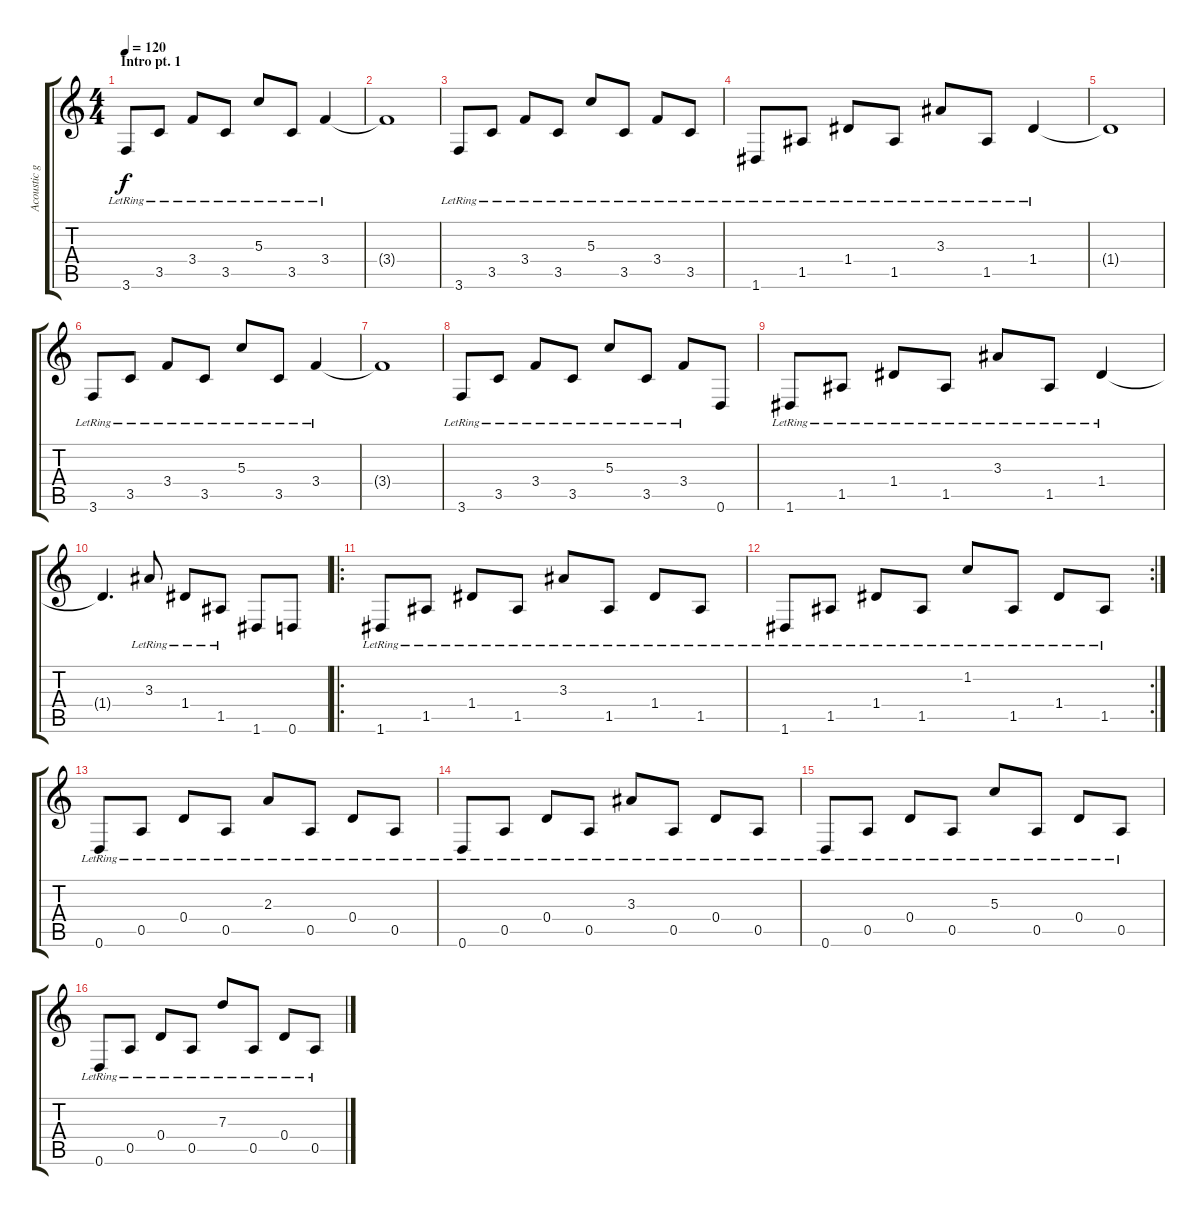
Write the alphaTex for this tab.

\track ("Acoustic guitar" "Acoustic g") {instrument acousticguitarsteel}
\staff {score tabs}
\tuning (E4 B3 G3 D3 A2 D2) {hide}
\ts (4 4)
\section ("" "Intro pt. 1")
\tempo 120
\clef g2
\ks c
3.6{lr}.8{dy f instrument acousticguitarsteel} 3.5{lr}.8 3.4{lr}.8 3.5{lr}.8 5.3{lr}.8 3.5{lr}.8 3.4{lr}.4 |
3.4{t}.1 |
3.6{lr}.8 3.5{lr}.8 3.4{lr}.8 3.5{lr}.8 5.3{lr}.8 3.5{lr}.8 3.4{lr}.8 3.5{lr}.8 |
1.6{lr}.8 1.5{lr}.8 1.4{lr}.8 1.5{lr}.8 3.3{lr}.8 1.5{lr}.8 1.4{lr}.4 |
1.4{t}.1 |
3.6{lr}.8 3.5{lr}.8 3.4{lr}.8 3.5{lr}.8 5.3{lr}.8 3.5{lr}.8 3.4{lr}.4 |
3.4{t}.1 |
3.6{lr}.8 3.5{lr}.8 3.4{lr}.8 3.5{lr}.8 5.3{lr}.8 3.5{lr}.8 3.4{lr}.8 0.6.8 |
1.6{lr}.8 1.5{lr}.8 1.4{lr}.8 1.5{lr}.8 3.3{lr}.8 1.5{lr}.8 1.4{lr}.4 |
1.4{t}.4{d} 3.3{lr}.8 1.4{lr}.8 1.5{lr}.8 1.6.8 0.6.8 |
\ro
1.6{lr}.8 1.5{lr}.8 1.4{lr}.8 1.5{lr}.8 3.3{lr}.8 1.5{lr}.8 1.4{lr}.8 1.5{lr}.8 |
\rc 2
1.6{lr}.8 1.5{lr}.8 1.4{lr}.8 1.5{lr}.8 1.2{lr}.8 1.5{lr}.8 1.4{lr}.8 1.5{lr}.8 |
0.6{lr}.8 0.5{lr}.8 0.4{lr}.8 0.5{lr}.8 2.3{lr}.8 0.5{lr}.8 0.4{lr}.8 0.5{lr}.8 |
0.6{lr}.8 0.5{lr}.8 0.4{lr}.8 0.5{lr}.8 3.3{lr}.8 0.5{lr}.8 0.4{lr}.8 0.5{lr}.8 |
0.6{lr}.8 0.5{lr}.8 0.4{lr}.8 0.5{lr}.8 5.3{lr}.8 0.5{lr}.8 0.4{lr}.8 0.5{lr}.8 |
0.6{lr}.8 0.5{lr}.8 0.4{lr}.8 0.5{lr}.8 7.3{lr}.8 0.5{lr}.8 0.4{lr}.8 0.5{lr}.8
